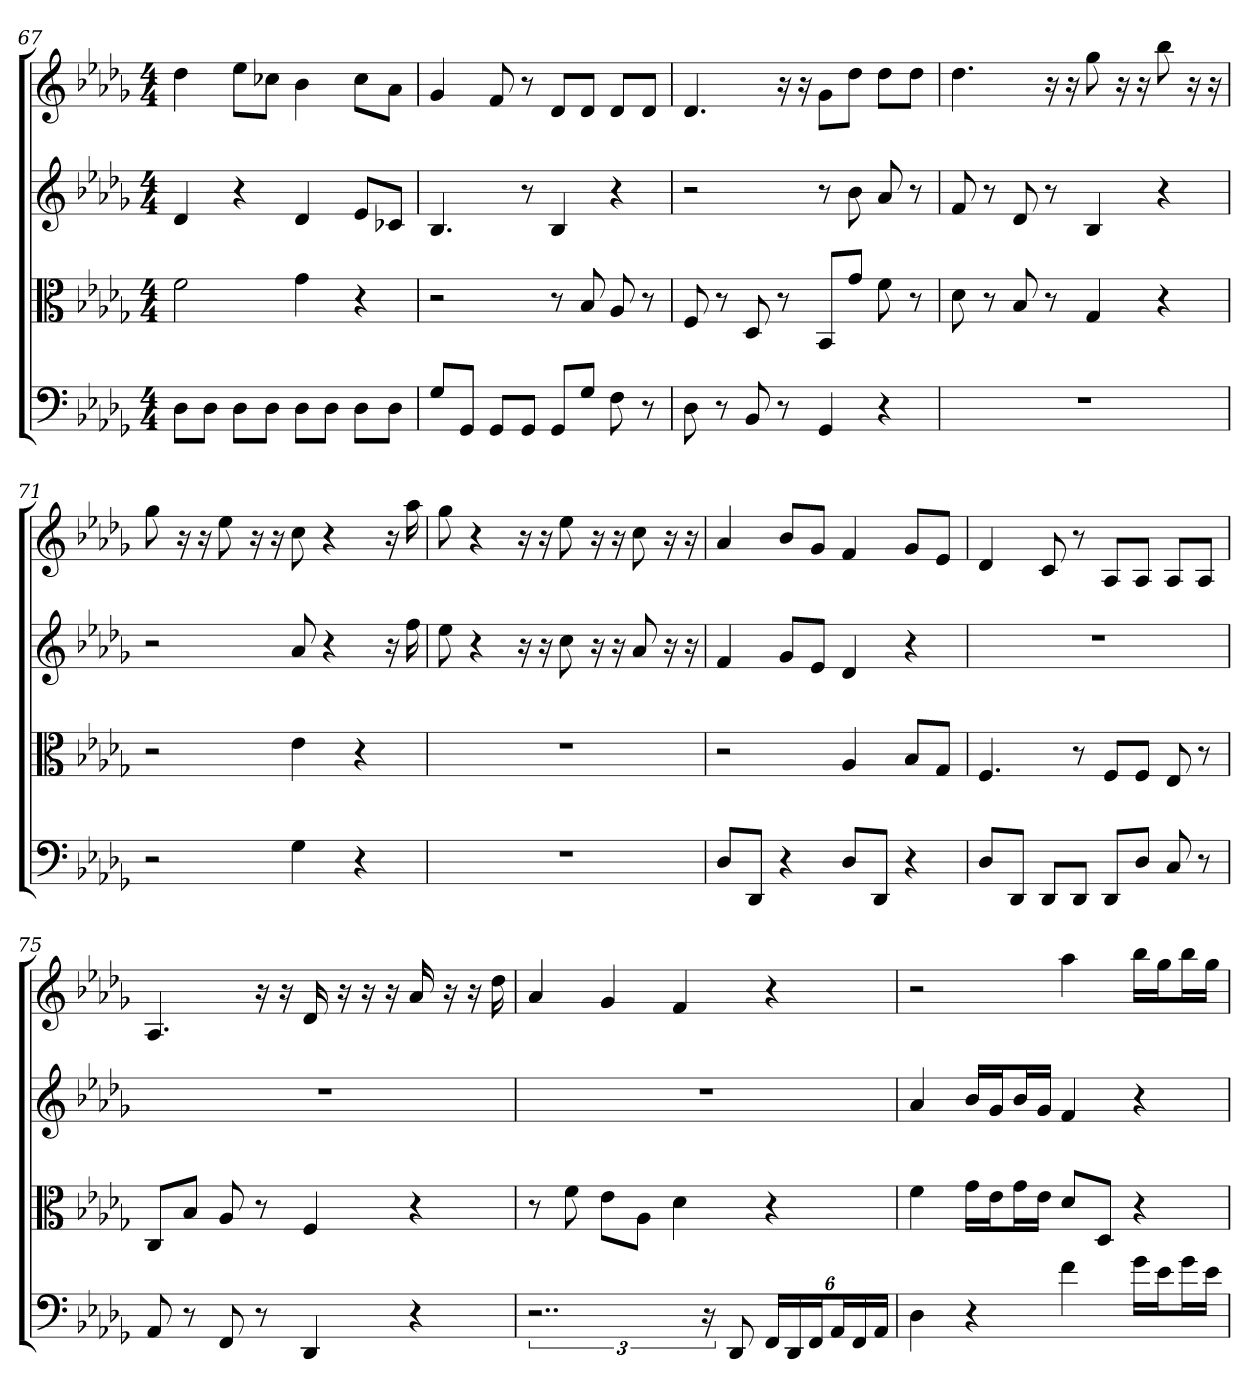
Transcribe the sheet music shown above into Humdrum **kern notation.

**kern	**kern	**kern	**kern
*part4	*part3	*part2	*part1
*staff4	*staff3	*staff2	*staff1
*clefF4	*clefC3	*clefG2	*clefG2
*k[b-e-a-d-g-]	*k[b-e-a-d-g-]	*k[b-e-a-d-g-]	*k[b-e-a-d-g-]
*D-:	*D-:	*D-:	*D-:
*M4/4	*M4/4	*M4/4	*M4/4
=67	=67	=67	=67
8D-\L	2f	4d-	4dd-
8D-\J	.	.	.
8D-\L	.	4r	8ee-\L
8D-\J	.	.	8cc-X\J
8D-\L	4g-	4d-	4b-
8D-\J	.	.	.
8D-\L	4r	8e-/L	8cc-\L
8D-\J	.	8c-X/J	8a-\J
=68	=68	=68	=68
8G-/L	2r	4.B-	4g-
8GG-/J	.	.	.
8GG-/L	.	.	8f
8GG-/J	.	8r	8r
8GG-/L	8r	4B-	8d-/L
8G-/J	8B-	.	8d-/J
8F	8A-	4r	8d-/L
8r	8r	.	8d-/J
=69	=69	=69	=69
8D-	8F	2r	4.d-
8r	8r	.	.
8BB-	8D-	.	.
8r	8r	.	16r
.	.	.	16r
4GG-	8BB-/L	8r	8g-\L
.	8g-/J	8b-	8dd-\J
4r	8f	8a-	8dd-\L
.	8r	8r	8dd-\J
=70	=70	=70	=70
1r	8d-	8f	4.dd-
.	8r	8r	.
.	8B-	8d-	.
.	8r	8r	16r
.	.	.	16r
.	4G-	4B-	8gg-
.	.	.	16r
.	.	.	16r
.	4r	4r	8bb-
.	.	.	16r
.	.	.	16r
=71	=71	=71	=71
2r	2r	2r	8gg-
.	.	.	16r
.	.	.	16r
.	.	.	8ee-
.	.	.	16r
.	.	.	16r
4G-	4e-	8a-	8cc
.	.	4r	4r
4r	4r	.	.
.	.	16r	16r
.	.	16ff	16aa-
=72	=72	=72	=72
1r	1r	8ee-	8gg-
.	.	4r	4r
.	.	16r	16r
.	.	16r	16r
.	.	8cc	8ee-
.	.	16r	16r
.	.	16r	16r
.	.	8a-	8cc
.	.	16r	16r
.	.	16r	16r
=73	=73	=73	=73
8D-/L	2r	4f	4a-
8DD-/J	.	.	.
4r	.	8g-/L	8b-/L
.	.	8e-/J	8g-/J
8D-/L	4A-	4d-	4f
8DD-/J	.	.	.
4r	8B-/L	4r	8g-/L
.	8G-/J	.	8e-/J
=74	=74	=74	=74
8D-/L	4.F	1r	4d-
8DD-/J	.	.	.
8DD-/L	.	.	8c
8DD-/J	8r	.	8r
8DD-/L	8F/L	.	8A-/L
8D-/J	8F/J	.	8A-/J
8C	8E-	.	8A-/L
8r	8r	.	8A-/J
=75	=75	=75	=75
8AA-	8C/L	1r	4.A-
8r	8B-/J	.	.
8FF	8A-	.	.
8r	8r	.	16r
.	.	.	16r
4DD-	4F	.	16d-
.	.	.	16r
.	.	.	16r
.	.	.	16r
4r	4r	.	16a-
.	.	.	16r
.	.	.	16r
.	.	.	16dd-
=76	=76	=76	=76
3..r	8r	1r	4a-
.	8f	.	.
.	8e-\L	.	4g-
.	8A-\J	.	.
.	4d-	.	4f
24r	.	.	.
8DD-	.	.	.
24FF/LL	4r	.	4r
24DD-/	.	.	.
24FF/J	.	.	.
24AA-/L	.	.	.
24FF/	.	.	.
24AA-/JJ	.	.	.
=77	=77	=77	=77
4D-	4f	4a-	2r
4r	16g-\LL	16b-/LL	.
.	16e-\J	16g-/J	.
.	16g-\L	16b-/L	.
.	16e-\JJ	16g-/JJ	.
4f	8d-/L	4f	4aa-
.	8D-/J	.	.
16g-\LL	4r	4r	16bb-\LL
16e-\J	.	.	16gg-\J
16g-\L	.	.	16bb-\L
16e-\JJ	.	.	16gg-\JJ
=	=	=	=
*-	*-	*-	*-
